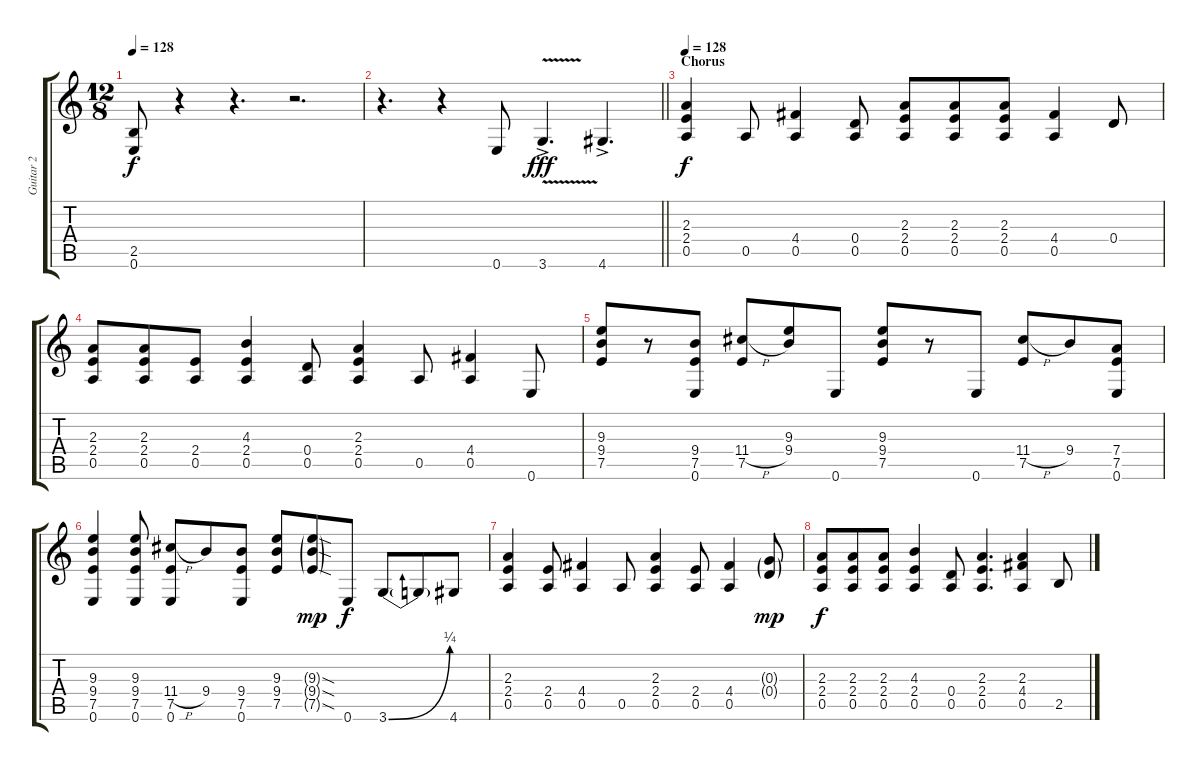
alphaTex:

\track ("Guitar 2" "Guitar 2") {instrument overdrivenguitar}
\staff {score tabs}
\tuning (E4 B3 G3 D3 A2 E2) {hide}
\ts (12 8)
\tempo 128
\clef g2
\ks c
(2.5 0.6).8{dy f} r.4 r.4{d} r.2{d} |
\barLineRight lightlight
r.4{d} r.4 0.6.8 3.6{v ac}.4{d dy fff} 4.6{ac}.4{d} |
\section ("" "Chorus")
\tempo 128
(2.3 2.4 0.5).4{dy f} 0.5.8 (4.4 0.5).4 (0.4 0.5).8 (2.3 2.4 0.5).8 (2.3 2.4 0.5).8 (2.3 2.4 0.5).8 (4.4 0.5).4 0.4.8 |
(2.3 2.4 0.5).8 (2.3 2.4 0.5).8 (2.4 0.5).8 (4.3 2.4 0.5).4 (0.4 0.5).8 (2.3 2.4 0.5).4 0.5.8 (4.4 0.5).4 0.6.8 |
(9.3 9.4 7.5).8 r.8 (9.4 7.5 0.6).8 (11.4{h} 7.5).8 (9.3 9.4).8 0.6.8 (9.3 9.4 7.5).8 r.8 0.6.8 (11.4{h} 7.5).8 9.4.8 (7.4 7.5 0.6).8 |
(9.3 9.4 7.5 0.6).4 (9.3 9.4 7.5 0.6).8 (11.4{h} 7.5 0.6).8 9.4.8 (9.4 7.5 0.6).8 (9.3 9.4 7.5).8 (9.3{sod g} 9.4{sod g} 7.5{sod g}).8{dy mp} 0.6.8{dy f} 3.6{be (bend 0 0 60 1)}.8 3.6{t}.8 4.6.8 |
(2.3 2.4 0.5).4 (2.4 0.5).8 (4.4 0.5).4 0.5.8 (2.3 2.4 0.5).4 (2.4 0.5).8 (4.4 0.5).4 (0.3{g} 0.4{g}).8{dy mp} |
(2.3 2.4 0.5).8{dy f} (2.3 2.4 0.5).8 (2.3 2.4 0.5).8 (4.3 2.4 0.5).4 (0.4 0.5).8 (2.3 2.4 0.5).4{d} (2.3 4.4 0.5).4 2.5.8
